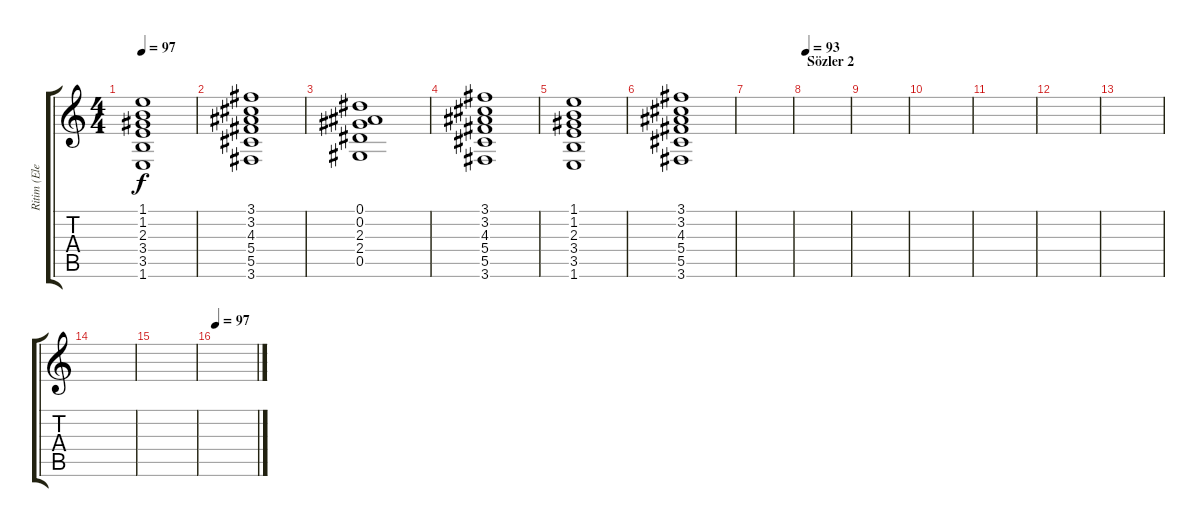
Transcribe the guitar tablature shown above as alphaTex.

\track ("Ritim (Elektro)" "Ritim (Ele") {instrument electricguitarclean}
\staff {score tabs}
\tuning (Eb4 Bb3 Gb3 Db3 Ab2 Eb2) {hide}
\ts (4 4)
\tempo 97
\clef g2
\ks c
(1.1 1.2 2.3 3.4 3.5 1.6).1{dy f} |
(3.1 3.2 4.3 5.4 5.5 3.6).1 |
(0.1 0.2 2.3 2.4 0.5).1 |
(3.1 3.2 4.3 5.4 5.5 3.6).1 |
(1.1 1.2 2.3 3.4 3.5 1.6).1 |
(3.1 3.2 4.3 5.4 5.5 3.6).1 |
|
\section ("" "Sözler 2")
\tempo 93
|
|
|
|
|
|
|
|
\tempo 97
